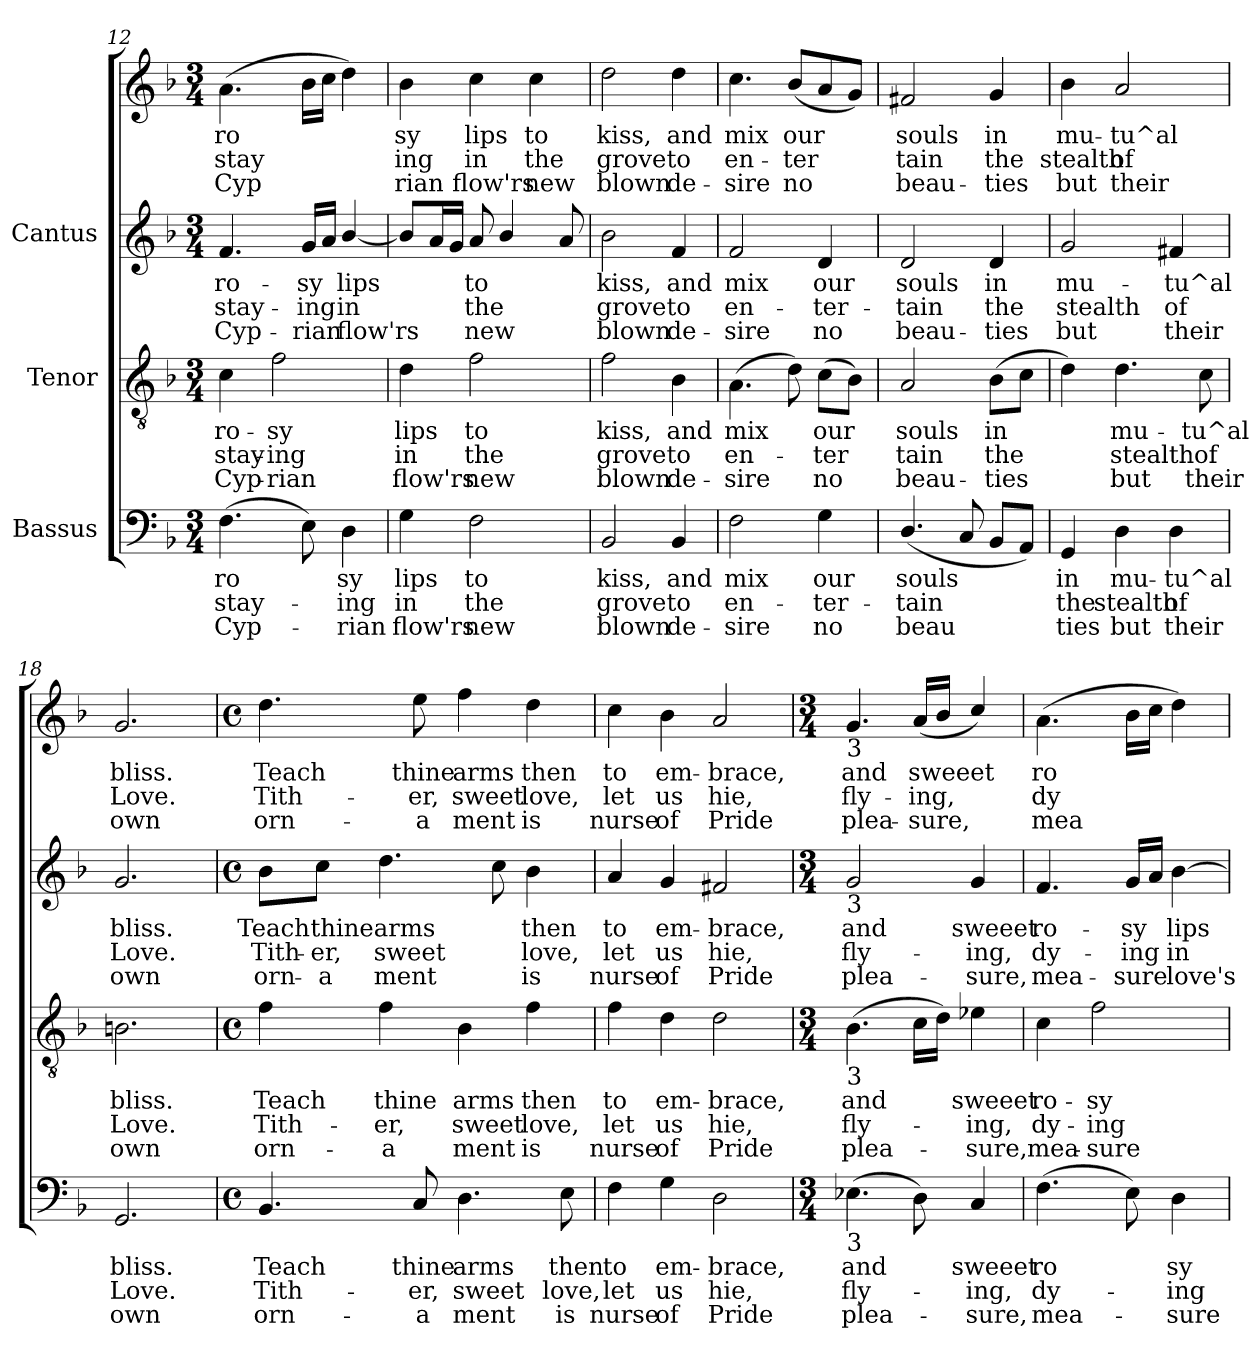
**kern	**text	**text	**text	**kern	**text	**text	**text	**kern	**text	**text	**text	**kern	**text	**text	**text
*part3	*part3	*part3	*part3	*part2	*part2	*part2	*part2	*part1	*part1	*part1	*part1	*part1	*part1	*part1	*part1
*staff4	*staff4	*staff4	*staff4	*staff3	*staff3	*staff3	*staff3	*staff2	*staff2	*staff2	*staff2	*staff1	*staff1	*staff1	*staff1
*I"Bassus	*	*	*	*I"Tenor	*	*	*	*I"Cantus	*	*	*	*	*	*	*
*clefF4	*	*	*	*clefGv2	*	*	*	*clefG2	*	*	*	*clefG2	*	*	*
*k[b-]	*	*	*	*k[b-]	*	*	*	*k[b-]	*	*	*	*k[b-]	*	*	*
*F:	*	*	*	*F:	*	*	*	*F:	*	*	*	*F:	*	*	*
*M3/4	*	*	*	*M3/4	*	*	*	*M3/4	*	*	*	*M3/4	*	*	*
=12	=12	=12	=12	=12	=12	=12	=12	=12	=12	=12	=12	=12	=12	=12	=12
!	!LO:LY:b:cj	!LO:LY:b:cj	!LO:LY:b:cj	!	!LO:LY:b:cj	!LO:LY:b:cj	!LO:LY:b:cj	!	!LO:LY:b:cj	!LO:LY:b:cj	!LO:LY:b:cj	!	!LO:LY:b:cj	!LO:LY:b:cj	!LO:LY:b:cj
(>4.F\	ro-	-stay-	-Cyp-	4c\	ro-	-stay-	-Cyp-	4.f/	-ro-	-stay-	-Cyp-	(>4.a\	ro-	-stay-	-Cyp-
!	!	!	!	!	!LO:LY:b:cj	!LO:LY:b:cj	!LO:LY:b:cj	!	!	!	!	!	!	!	!
.	.	.	.	2f\	-sy	ing	rian	.	.	.	.	.	.	.	.
!	!LO:LY:b:cj	!LO:LY:b:cj	!LO:LY:b:cj	!	!	!	!	!	!LO:LY:b:cj	!LO:LY:b:cj	!LO:LY:b:cj	!	!LO:LY:b:cj	!LO:LY:b:cj	!LO:LY:b:cj
8E\)	-	.	.	.	.	.	.	16g/L	-sy	ing	rian	16b-\L	--	--	--
!	!	!	!	!	!	!	!	!	!LO:LY:b:cj	!LO:LY:b:cj	!LO:LY:b:cj	!	!LO:LY:b:cj	!LO:LY:b:cj	!LO:LY:b:cj
.	.	.	.	.	.	.	.	16a/J	.	.	.	16cc\J	--	--	--
!	!LO:LY:b:cj	!LO:LY:b:cj	!LO:LY:b:cj	!	!	!	!	!	!LO:LY:b:cj	!LO:LY:b:cj	!LO:LY:b:cj	!	!LO:LY:b:cj	!LO:LY:b:cj	!LO:LY:b:cj
4D\	sy	ing	rian	.	.	.	.	[<4b-/	lips	in	flow'rs	4dd\)	--	--	--
!!LO:LB:g=z
=13	=13	=13	=13	=13	=13	=13	=13	=13	=13	=13	=13	=13	=13	=13	=13
!	!LO:LY:b:cj	!LO:LY:b:cj	!LO:LY:b:cj	!	!LO:LY:b:cj	!LO:LY:b:cj	!LO:LY:b:cj	!	!LO:LY:b:cj	!LO:LY:b:cj	!LO:LY:b:cj	!	!LO:LY:b:cj	!LO:LY:b:cj	!LO:LY:b:cj
4G\	lips	in	flow'rs	4d\	lips	in	flow'rs	8b-/L]	.	.	.	4b-\	sy	ing	rian
!	!	!	!	!	!	!	!	!	!LO:LY:b:cj	!LO:LY:b:cj	!LO:LY:b:cj	!	!	!	!
.	.	.	.	.	.	.	.	16a/	.	.	.	.	.	.	.
!	!	!	!	!	!	!	!	!	!LO:LY:b:cj	!LO:LY:b:cj	!LO:LY:b:cj	!	!	!	!
.	.	.	.	.	.	.	.	16g/J	.	.	.	.	.	.	.
!	!LO:LY:b:cj	!LO:LY:b:cj	!LO:LY:b:cj	!	!LO:LY:b:cj	!LO:LY:b:cj	!LO:LY:b:cj	!	!LO:LY:b:cj	!LO:LY:b:cj	!LO:LY:b:cj	!	!LO:LY:b:cj	!LO:LY:b:cj	!LO:LY:b:cj
2F\	to	the	new	2f\	to	the	new	8a/	to	the	new	4cc\	lips	in	flow'rs
!	!	!	!	!	!	!	!	!	!LO:LY:b:cj	!LO:LY:b:cj	!LO:LY:b:cj	!	!	!	!
.	.	.	.	.	.	.	.	4b-/	.	.	.	.	.	.	.
!	!	!	!	!	!	!	!	!	!	!	!	!	!LO:LY:b:cj	!LO:LY:b:cj	!LO:LY:b:cj
.	.	.	.	.	.	.	.	.	.	.	.	4cc\	to	the	new
!	!	!	!	!	!	!	!	!	!LO:LY:b:cj	!LO:LY:b:cj	!LO:LY:b:cj	!	!	!	!
.	.	.	.	.	.	.	.	8a/	.	.	.	.	.	.	.
=14	=14	=14	=14	=14	=14	=14	=14	=14	=14	=14	=14	=14	=14	=14	=14
!	!LO:LY:b:cj	!LO:LY:b:cj	!LO:LY:b:cj	!	!LO:LY:b:cj	!LO:LY:b:cj	!LO:LY:b:cj	!	!LO:LY:b:cj	!LO:LY:b:cj	!LO:LY:b:cj	!	!LO:LY:b:cj	!LO:LY:b:cj	!LO:LY:b:cj
2BB-/	kiss,	grove	blown	2f\	kiss,	grove	blown	2b-\	-kiss,	grove	blown	2dd\	kiss,	grove	blown
!	!LO:LY:b:cj	!LO:LY:b:cj	!LO:LY:b:cj	!	!LO:LY:b:cj	!LO:LY:b:cj	!LO:LY:b:cj	!	!LO:LY:b:cj	!LO:LY:b:cj	!LO:LY:b:cj	!	!LO:LY:b:cj	!LO:LY:b:cj	!LO:LY:b:cj
4BB-/	and	to	de-	4B-\	and	to	de-	4f/	and	to	de-	4dd\	and	to	de-
=15	=15	=15	=15	=15	=15	=15	=15	=15	=15	=15	=15	=15	=15	=15	=15
!	!LO:LY:b:cj	!LO:LY:b:cj	!LO:LY:b:cj	!	!LO:LY:b:cj	!LO:LY:b:cj	!LO:LY:b:cj	!	!LO:LY:b:cj	!LO:LY:b:cj	!LO:LY:b:cj	!	!LO:LY:b:cj	!LO:LY:b:cj	!LO:LY:b:cj
2F\	-mix	en-	-sire	(>4.A\	-mix	en-	-sire	2f/	mix	en-	-sire	4.cc\	-mix	en-	-sire
!	!	!	!	!	!LO:LY:b:cj	!LO:LY:b:cj	!LO:LY:b:cj	!	!	!	!	!	!LO:LY:b:cj	!LO:LY:b:cj	!LO:LY:b:cj
.	.	.	.	8d\)	.	.	.	.	.	.	.	(<8b-/L	our	ter-	-no
!	!LO:LY:b:cj	!LO:LY:b:cj	!LO:LY:b:cj	!	!LO:LY:b:cj	!LO:LY:b:cj	!LO:LY:b:cj	!	!LO:LY:b:cj	!LO:LY:b:cj	!LO:LY:b:cj	!	!LO:LY:b:cj	!LO:LY:b:cj	!LO:LY:b:cj
4G\	our	ter-	-no	(>8c\L	our	ter-	-no	4d/	our	ter-	-no	8a/	.	-	-
!	!	!	!	!	!LO:LY:b:cj	!LO:LY:b:cj	!LO:LY:b:cj	!	!	!	!	!	!LO:LY:b:cj	!LO:LY:b:cj	!LO:LY:b:cj
.	.	.	.	8B-\J)	.	-	-	.	.	.	.	8g/J)	.	-	-
=16	=16	=16	=16	=16	=16	=16	=16	=16	=16	=16	=16	=16	=16	=16	=16
!	!LO:LY:b:cj	!LO:LY:b:cj	!LO:LY:b:cj	!	!LO:LY:b:cj	!LO:LY:b:cj	!LO:LY:b:cj	!	!LO:LY:b:cj	!LO:LY:b:cj	!LO:LY:b:cj	!	!LO:LY:b:cj	!LO:LY:b:cj	!LO:LY:b:cj
(<4.D/	souls	tain	beau-	2A/	souls	tain	beau-	2d/	souls	tain	beau-	2f#X/	souls	tain	beau-
!	!LO:LY:b:cj	!LO:LY:b:cj	!LO:LY:b:cj	!	!	!	!	!	!	!	!	!	!	!	!
8C/	-	.	-	.	.	.	.	.	.	.	.	.	.	.	.
!	!LO:LY:b:cj	!LO:LY:b:cj	!LO:LY:b:cj	!	!LO:LY:b:cj	!LO:LY:b:cj	!LO:LY:b:cj	!	!LO:LY:b:cj	!LO:LY:b:cj	!LO:LY:b:cj	!	!LO:LY:b:cj	!LO:LY:b:cj	!LO:LY:b:cj
8BB-/L	-	.	-	(>8B-\L	-in	the	ties	4d/	-in	the	ties	4g/	-in	the	ties
!	!LO:LY:b:cj	!LO:LY:b:cj	!LO:LY:b:cj	!	!LO:LY:b:cj	!LO:LY:b:cj	!LO:LY:b:cj	!	!	!	!	!	!	!	!
8AA/J)	-	.	-	8c\J	.	.	.	.	.	.	.	.	.	.	.
=17	=17	=17	=17	=17	=17	=17	=17	=17	=17	=17	=17	=17	=17	=17	=17
!	!LO:LY:b:cj	!LO:LY:b:cj	!LO:LY:b:cj	!	!LO:LY:b:cj	!LO:LY:b:cj	!LO:LY:b:cj	!	!LO:LY:b:cj	!LO:LY:b:cj	!LO:LY:b:cj	!	!LO:LY:b:cj	!LO:LY:b:cj	!LO:LY:b:cj
4GG/	-in	the	ties	4d\)	.	.	.	2g/	mu-	-stealth	but	4b-\	mu-	-stealth	but
!	!LO:LY:b:cj	!LO:LY:b:cj	!LO:LY:b:cj	!	!LO:LY:b:cj	!LO:LY:b:cj	!LO:LY:b:cj	!	!	!	!	!	!LO:LY:b:cj	!LO:LY:b:cj	!LO:LY:b:cj
4D\	mu-	-stealth	but	4.d\	mu-	-stealth	but	.	.	.	.	2a/	tu^al	of	their
!	!LO:LY:b:cj	!LO:LY:b:cj	!LO:LY:b:cj	!	!	!	!	!	!LO:LY:b:cj	!LO:LY:b:cj	!LO:LY:b:cj	!	!	!	!
4D\	tu^al	of	their	.	.	.	.	4f#X/	tu^al	of	their	.	.	.	.
!	!	!	!	!	!LO:LY:b:cj	!LO:LY:b:cj	!LO:LY:b:cj	!	!	!	!	!	!	!	!
.	.	.	.	8c\	tu^al	of	their	.	.	.	.	.	.	.	.
=18	=18	=18	=18	=18	=18	=18	=18	=18	=18	=18	=18	=18	=18	=18	=18
!	!LO:LY:b:cj	!LO:LY:b:cj	!LO:LY:b:cj	!	!LO:LY:b:cj	!LO:LY:b:cj	!LO:LY:b:cj	!	!LO:LY:b:cj	!LO:LY:b:cj	!LO:LY:b:cj	!	!LO:LY:b:cj	!LO:LY:b:cj	!LO:LY:b:cj
2.GG/	bliss.	Love.	own	2.Bn\	bliss.	Love.	own	2.g/	bliss.	Love.	own	2.g/	bliss.	Love.	own
!!LO:LB:g=z
=19	=19	=19	=19	=19	=19	=19	=19	=19	=19	=19	=19	=19	=19	=19	=19
*M4/4	*	*	*	*M4/4	*	*	*	*M4/4	*	*	*	*M4/4	*	*	*
*met(c)	*	*	*	*met(c)	*	*	*	*met(c)	*	*	*	*met(c)	*	*	*
*	*	*	*	*	*	*	*	*	*	*	*	*MM144	*	*	*
!	!LO:LY:b:cj	!LO:LY:b:cj	!LO:LY:b:cj	!	!LO:LY:b:cj	!LO:LY:b:cj	!LO:LY:b:cj	!	!LO:LY:b:cj	!LO:LY:b:cj	!LO:LY:b:cj	!	!LO:LY:b:cj	!LO:LY:b:cj	!LO:LY:b:cj
4.BB-/	Teach	Tith-	-orn-	4f\	Teach	Tith-	-orn-	8b-\L	Teach	Tith-	-orn-	4.dd\	Teach	Tith-	-orn-
!	!	!	!	!	!	!	!	!	!LO:LY:b:cj	!LO:LY:b:cj	!LO:LY:b:cj	!	!	!	!
.	.	.	.	.	.	.	.	8cc\J	-thine	er,	a	.	.	.	.
!	!	!	!	!	!LO:LY:b:cj	!LO:LY:b:cj	!LO:LY:b:cj	!	!LO:LY:b:cj	!LO:LY:b:cj	!LO:LY:b:cj	!	!	!	!
.	.	.	.	4f\	-thine	er,	a	4.dd\	arms	sweet	ment	.	.	.	.
!	!LO:LY:b:cj	!LO:LY:b:cj	!LO:LY:b:cj	!	!	!	!	!	!	!	!	!	!LO:LY:b:cj	!LO:LY:b:cj	!LO:LY:b:cj
8C/	-thine	er,	a	.	.	.	.	.	.	.	.	8ee\	-thine	er,	a
!	!LO:LY:b:cj	!LO:LY:b:cj	!LO:LY:b:cj	!	!LO:LY:b:cj	!LO:LY:b:cj	!LO:LY:b:cj	!	!	!	!	!	!LO:LY:b:cj	!LO:LY:b:cj	!LO:LY:b:cj
4.D\	arms	sweet	ment	4B-\	arms	sweet	ment	.	.	.	.	4ff\	arms	sweet	ment
!	!	!	!	!	!	!	!	!	!LO:LY:b:cj	!LO:LY:b:cj	!LO:LY:b:cj	!	!	!	!
.	.	.	.	.	.	.	.	8cc\	.	.	.	.	.	.	.
!	!	!	!	!	!LO:LY:b:cj	!LO:LY:b:cj	!LO:LY:b:cj	!	!LO:LY:b:cj	!LO:LY:b:cj	!LO:LY:b:cj	!	!LO:LY:b:cj	!LO:LY:b:cj	!LO:LY:b:cj
.	.	.	.	4f\	then	love,	is	4b-\	then	love,	is	4dd\	then	love,	is
!	!LO:LY:b:cj	!LO:LY:b:cj	!LO:LY:b:cj	!	!	!	!	!	!	!	!	!	!	!	!
8E\	then	love,	is	.	.	.	.	.	.	.	.	.	.	.	.
=20	=20	=20	=20	=20	=20	=20	=20	=20	=20	=20	=20	=20	=20	=20	=20
!	!LO:LY:b:cj	!LO:LY:b:cj	!LO:LY:b:cj	!	!LO:LY:b:cj	!LO:LY:b:cj	!LO:LY:b:cj	!	!LO:LY:b:cj	!LO:LY:b:cj	!LO:LY:b:cj	!	!LO:LY:b:cj	!LO:LY:b:cj	!LO:LY:b:cj
4F\	to	let	nurse	4f\	to	let	nurse	4a/	to	let	nurse	4cc\	to	let	nurse
!	!LO:LY:b:cj	!LO:LY:b:cj	!LO:LY:b:cj	!	!LO:LY:b:cj	!LO:LY:b:cj	!LO:LY:b:cj	!	!LO:LY:b:cj	!LO:LY:b:cj	!LO:LY:b:cj	!	!LO:LY:b:cj	!LO:LY:b:cj	!LO:LY:b:cj
4G\	em-	-us	of	4d\	em-	-us	of	4g/	em-	-us	of	4b-\	em-	-us	of
!	!LO:LY:b:cj	!LO:LY:b:cj	!LO:LY:b:cj	!	!LO:LY:b:cj	!LO:LY:b:cj	!LO:LY:b:cj	!	!LO:LY:b:cj	!LO:LY:b:cj	!LO:LY:b:cj	!	!LO:LY:b:cj	!LO:LY:b:cj	!LO:LY:b:cj
2D\	brace,	hie,	Pride	2d\	brace,	hie,	Pride	2f#X/	brace,	hie,	Pride	2a/	brace,	hie,	Pride
=21	=21	=21	=21	=21	=21	=21	=21	=21	=21	=21	=21	=21	=21	=21	=21
*M3/4	*	*	*	*M3/4	*	*	*	*M3/4	*	*	*	*M3/4	*	*	*
*	*	*	*	*	*	*	*	*	*	*	*	*MM108	*	*	*
!	!	!	!	!	!	!	!	!	!	!	!	!LO:TX:b:t=3	!	!	!
!	!	!	!	!	!	!	!	!LO:TX:b:t=3	!	!	!	!	!	!	!
!	!	!	!	!LO:TX:b:t=3	!	!	!	!	!	!	!	!	!	!	!
!LO:TX:b:t=3	!	!	!	!	!	!	!	!	!	!	!	!	!	!	!
!	!LO:LY:b:cj	!LO:LY:b:cj	!LO:LY:b:cj	!	!LO:LY:b:cj	!LO:LY:b:cj	!LO:LY:b:cj	!	!LO:LY:b:cj	!LO:LY:b:cj	!LO:LY:b:cj	!	!LO:LY:b:cj	!LO:LY:b:cj	!LO:LY:b:cj
(>4.E-X\	and	fly-	-plea-	(>4.B-\	and	fly-	-plea-	2g/	and	fly-	-plea-	4.g/	and	fly-	-plea-
!	!LO:LY:b:cj	!LO:LY:b:cj	!LO:LY:b:cj	!	!LO:LY:b:cj	!LO:LY:b:cj	!LO:LY:b:cj	!	!	!	!	!	!LO:LY:b:cj	!LO:LY:b:cj	!LO:LY:b:cj
8D\)	-	.	.	16c\L	-	.	.	.	.	.	.	(<16a/L	-sweeet	ing,	sure,
!	!	!	!	!	!LO:LY:b:cj	!LO:LY:b:cj	!LO:LY:b:cj	!	!	!	!	!	!LO:LY:b:cj	!LO:LY:b:cj	!LO:LY:b:cj
.	.	.	.	16d\J)	.	.	.	.	.	.	.	16b-/J	.	.	.
!	!LO:LY:b:cj	!LO:LY:b:cj	!LO:LY:b:cj	!	!LO:LY:b:cj	!LO:LY:b:cj	!LO:LY:b:cj	!	!LO:LY:b:cj	!LO:LY:b:cj	!LO:LY:b:cj	!	!LO:LY:b:cj	!LO:LY:b:cj	!LO:LY:b:cj
4C/	sweeet	ing,	sure,	4e-X\	sweeet	ing,	sure,	4g/	-sweeet	ing,	sure,	4cc/)	.	.	.
=22	=22	=22	=22	=22	=22	=22	=22	=22	=22	=22	=22	=22	=22	=22	=22
!	!LO:LY:b:cj	!LO:LY:b:cj	!LO:LY:b:cj	!	!LO:LY:b:cj	!LO:LY:b:cj	!LO:LY:b:cj	!	!LO:LY:b:cj	!LO:LY:b:cj	!LO:LY:b:cj	!	!LO:LY:b:cj	!LO:LY:b:cj	!LO:LY:b:cj
(>4.F\	ro-	-dy-	-mea-	4c\	ro-	-dy-	-mea-	4.f/	-ro-	-dy-	-mea-	(>4.a\	ro-	-dy-	-mea-
!	!	!	!	!	!LO:LY:b:cj	!LO:LY:b:cj	!LO:LY:b:cj	!	!	!	!	!	!	!	!
.	.	.	.	2f\	-sy	ing	sure	.	.	.	.	.	.	.	.
!	!LO:LY:b:cj	!LO:LY:b:cj	!LO:LY:b:cj	!	!	!	!	!	!LO:LY:b:cj	!LO:LY:b:cj	!LO:LY:b:cj	!	!LO:LY:b:cj	!LO:LY:b:cj	!LO:LY:b:cj
8E\)	-	.	.	.	.	.	.	16g/L	-sy	ing	sure	16b-\L	--	--	--
!	!	!	!	!	!	!	!	!	!LO:LY:b:cj	!LO:LY:b:cj	!LO:LY:b:cj	!	!LO:LY:b:cj	!LO:LY:b:cj	!LO:LY:b:cj
.	.	.	.	.	.	.	.	16a/J	.	.	.	16cc\J	--	--	--
!	!LO:LY:b:cj	!LO:LY:b:cj	!LO:LY:b:cj	!	!	!	!	!	!LO:LY:b:cj	!LO:LY:b:cj	!LO:LY:b:cj	!	!LO:LY:b:cj	!LO:LY:b:cj	!LO:LY:b:cj
4D\	sy	ing	sure	.	.	.	.	[>4b-\	lips	in	love's	4dd\)	--	--	--
=	=	=	=	=	=	=	=	=	=	=	=	=	=	=	=
*-	*-	*-	*-	*-	*-	*-	*-	*-	*-	*-	*-	*-	*-	*-	*-
